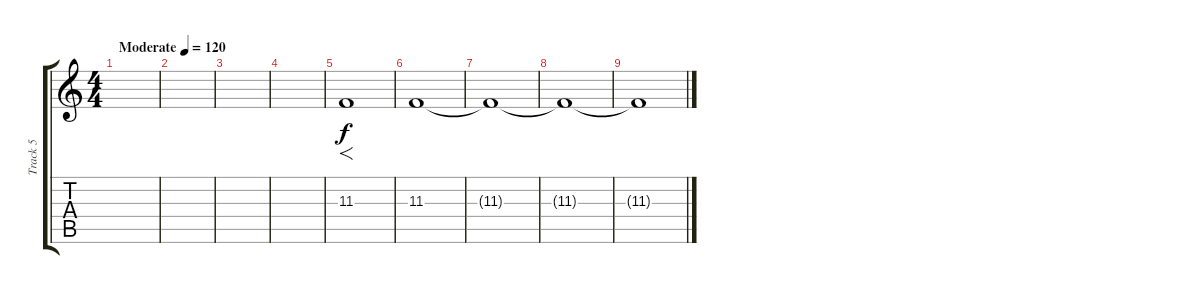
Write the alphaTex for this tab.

\track ("Track 5" "Track 5") {instrument lead6voice}
\staff {score tabs}
\tuning (Eb4 Bb3 Gb3 Db3 Ab2 Eb2) {hide}
\ts (4 4)
\tempo (120 "Moderate")
\clef g2
\ks c
|
|
|
|
11.3.1{f} |
11.3.1 |
11.3{t}.1 |
11.3{t}.1 |
11.3{t}.1
